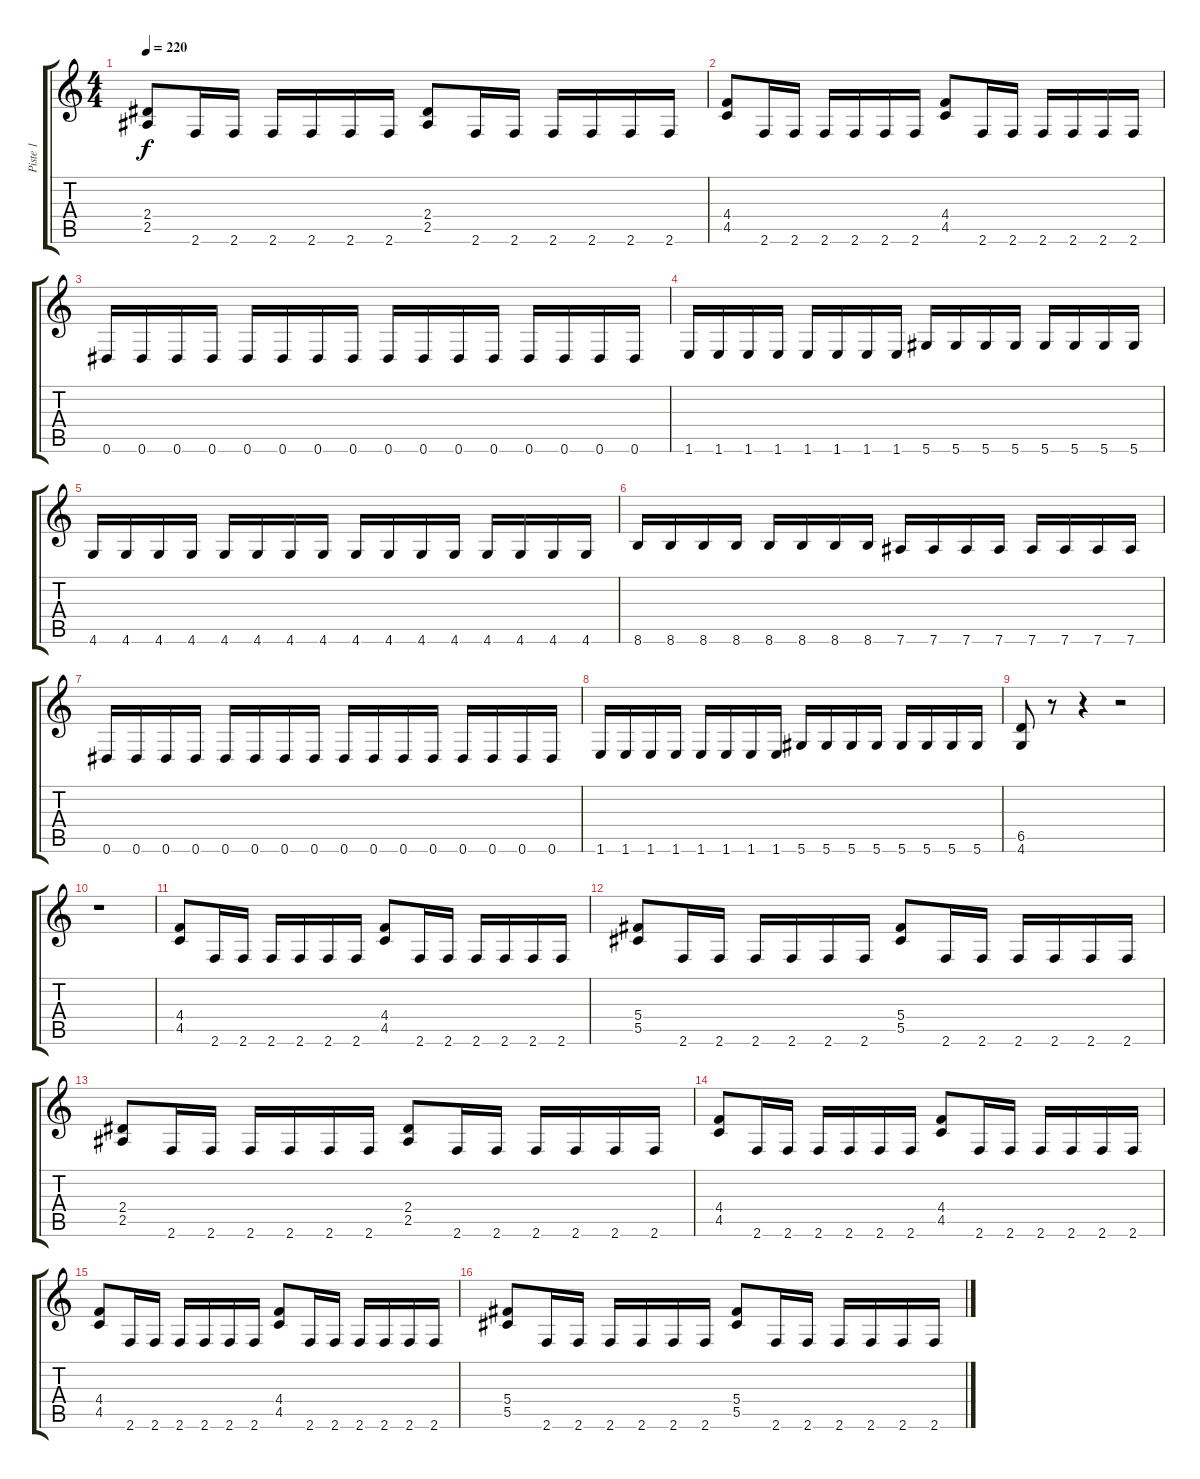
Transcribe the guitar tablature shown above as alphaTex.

\track ("Piste 1" "Piste 1") {instrument distortionguitar}
\staff {score tabs}
\tuning (Eb4 Bb3 Gb3 Db3 Ab2 Eb2) {hide}
\ts (4 4)
\tempo 220
\clef g2
\ks c
(2.4 2.5).8{dy f} 2.6.16 2.6.16 2.6.16 2.6.16 2.6.16 2.6.16 (2.4 2.5).8 2.6.16 2.6.16 2.6.16 2.6.16 2.6.16 2.6.16 |
(4.4 4.5).8 2.6.16 2.6.16 2.6.16 2.6.16 2.6.16 2.6.16 (4.4 4.5).8 2.6.16 2.6.16 2.6.16 2.6.16 2.6.16 2.6.16 |
0.6.16 0.6.16 0.6.16 0.6.16 0.6.16 0.6.16 0.6.16 0.6.16 0.6.16 0.6.16 0.6.16 0.6.16 0.6.16 0.6.16 0.6.16 0.6.16 |
1.6.16 1.6.16 1.6.16 1.6.16 1.6.16 1.6.16 1.6.16 1.6.16 5.6.16 5.6.16 5.6.16 5.6.16 5.6.16 5.6.16 5.6.16 5.6.16 |
4.6.16 4.6.16 4.6.16 4.6.16 4.6.16 4.6.16 4.6.16 4.6.16 4.6.16 4.6.16 4.6.16 4.6.16 4.6.16 4.6.16 4.6.16 4.6.16 |
8.6.16 8.6.16 8.6.16 8.6.16 8.6.16 8.6.16 8.6.16 8.6.16 7.6.16 7.6.16 7.6.16 7.6.16 7.6.16 7.6.16 7.6.16 7.6.16 |
0.6.16 0.6.16 0.6.16 0.6.16 0.6.16 0.6.16 0.6.16 0.6.16 0.6.16 0.6.16 0.6.16 0.6.16 0.6.16 0.6.16 0.6.16 0.6.16 |
1.6.16 1.6.16 1.6.16 1.6.16 1.6.16 1.6.16 1.6.16 1.6.16 5.6.16 5.6.16 5.6.16 5.6.16 5.6.16 5.6.16 5.6.16 5.6.16 |
(6.5 4.6).8 r.8 r.4 r.2 |
r.1 |
(4.4 4.5).8 2.6.16 2.6.16 2.6.16 2.6.16 2.6.16 2.6.16 (4.4 4.5).8 2.6.16 2.6.16 2.6.16 2.6.16 2.6.16 2.6.16 |
(5.4 5.5).8 2.6.16 2.6.16 2.6.16 2.6.16 2.6.16 2.6.16 (5.4 5.5).8 2.6.16 2.6.16 2.6.16 2.6.16 2.6.16 2.6.16 |
(2.4 2.5).8 2.6.16 2.6.16 2.6.16 2.6.16 2.6.16 2.6.16 (2.4 2.5).8 2.6.16 2.6.16 2.6.16 2.6.16 2.6.16 2.6.16 |
(4.4 4.5).8 2.6.16 2.6.16 2.6.16 2.6.16 2.6.16 2.6.16 (4.4 4.5).8 2.6.16 2.6.16 2.6.16 2.6.16 2.6.16 2.6.16 |
(4.4 4.5).8 2.6.16 2.6.16 2.6.16 2.6.16 2.6.16 2.6.16 (4.4 4.5).8 2.6.16 2.6.16 2.6.16 2.6.16 2.6.16 2.6.16 |
(5.4 5.5).8 2.6.16 2.6.16 2.6.16 2.6.16 2.6.16 2.6.16 (5.4 5.5).8 2.6.16 2.6.16 2.6.16 2.6.16 2.6.16 2.6.16
